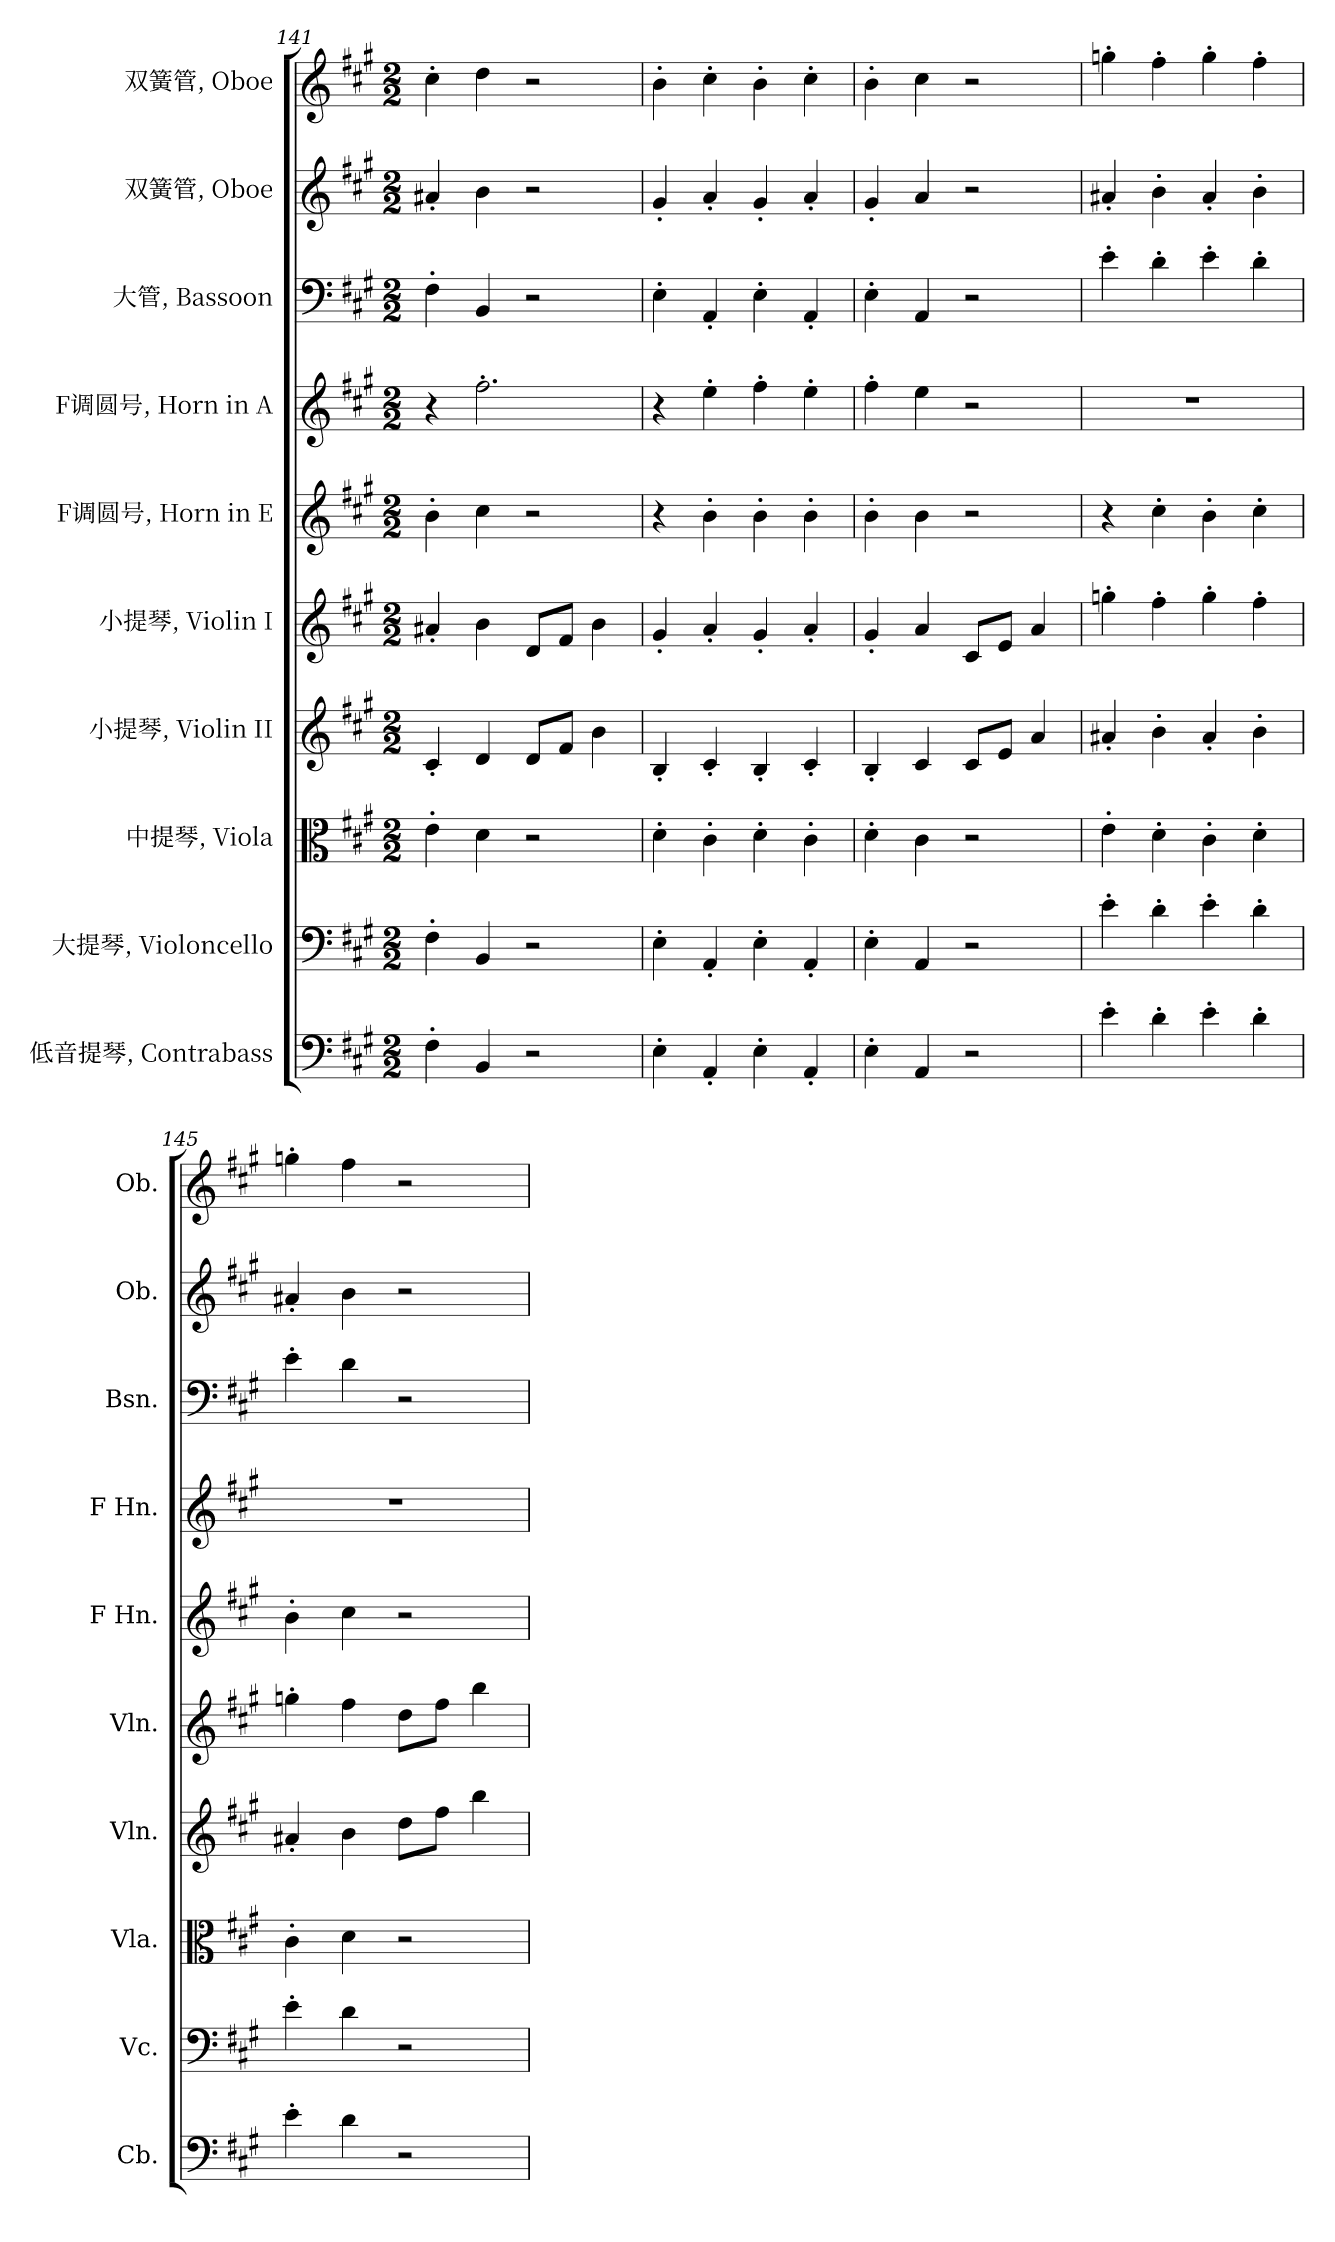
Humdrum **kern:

**kern	**kern	**kern	**kern	**kern	**kern	**kern	**kern	**kern	**kern
*part10	*part9	*part8	*part7	*part6	*part5	*part4	*part3	*part2	*part1
*staff10	*staff9	*staff8	*staff7	*staff6	*staff5	*staff4	*staff3	*staff2	*staff1
*I"低音提琴, Contrabass	*I"大提琴, Violoncello	*I"中提琴, Viola	*I"小提琴, Violin II	*I"小提琴, Violin I	*I"F调圆号, Horn in E	*I"F调圆号, Horn in A	*I"大管, Bassoon	*I"双簧管, Oboe	*I"双簧管, Oboe
*I'Cb.	*I'Vc.	*I'Vla.	*I'Vln.	*I'Vln.	*I'F Hn.	*I'F Hn.	*I'Bsn.	*I'Ob.	*I'Ob.
*clefF4	*clefF4	*clefC3	*clefG2	*clefG2	*clefG2	*clefG2	*clefF4	*clefG2	*clefG2
*ITrd7c12	*	*	*	*	*ITrd4c7	*ITrd4c7	*	*	*
*k[f#c#g#]	*k[f#c#g#]	*k[f#c#g#]	*k[f#c#g#]	*k[f#c#g#]	*k[f#c#]	*k[f#c#]	*k[f#c#g#]	*k[f#c#g#]	*k[f#c#g#]
*M2/2	*M2/2	*M2/2	*M2/2	*M2/2	*M2/2	*M2/2	*M2/2	*M2/2	*M2/2
=141	=141	=141	=141	=141	=141	=141	=141	=141	=141
4FF#'\	4F#'\	4e'\	4c#'/	4a#X'/	4e'\	4r	4F#'\	4a#X'/	4cc#'\
4BBB/	4BB/	4d\	4d/	4b\	4f#\	2.b'\	4BB/	4b\	4dd\
2r	2r	2r	8d/L	8d/L	2r	.	2r	2r	2r
.	.	.	8f#/J	8f#/J	.	.	.	.	.
.	.	.	4b\	4b\	.	.	.	.	.
!!LO:PB:g=z
=142	=142	=142	=142	=142	=142	=142	=142	=142	=142
4EE'\	4E'\	4d'\	4B'/	4g#'/	4r	4r	4E'\	4g#'/	4b'\
4AAA'/	4AA'/	4c#'\	4c#'/	4a'/	4e'\	4a'\	4AA'/	4a'/	4cc#'\
4EE'\	4E'\	4d'\	4B'/	4g#'/	4e'\	4b'\	4E'\	4g#'/	4b'\
4AAA'/	4AA'/	4c#'\	4c#'/	4a'/	4e'\	4a'\	4AA'/	4a'/	4cc#'\
=143	=143	=143	=143	=143	=143	=143	=143	=143	=143
4EE'\	4E'\	4d'\	4B'/	4g#'/	4e'\	4b'\	4E'\	4g#'/	4b'\
4AAA/	4AA/	4c#\	4c#/	4a/	4e\	4a\	4AA/	4a/	4cc#\
2r	2r	2r	8c#/L	8c#/L	2r	2r	2r	2r	2r
.	.	.	8e/J	8e/J	.	.	.	.	.
.	.	.	4a/	4a/	.	.	.	.	.
=144	=144	=144	=144	=144	=144	=144	=144	=144	=144
4E'\	4e'\	4e'\	4a#X'/	4ggn'\	4r	1r	4e'\	4a#X'/	4ggn'\
4D'\	4d'\	4d'\	4b'\	4ff#'\	4f#'\	.	4d'\	4b'\	4ff#'\
4E'\	4e'\	4c#'\	4a#'/	4gg'\	4e'\	.	4e'\	4a#'/	4gg'\
4D'\	4d'\	4d'\	4b'\	4ff#'\	4f#'\	.	4d'\	4b'\	4ff#'\
=145	=145	=145	=145	=145	=145	=145	=145	=145	=145
4E'\	4e'\	4c#'\	4a#X'/	4ggn'\	4e'\	1r	4e'\	4a#X'/	4ggn'\
4D\	4d\	4d\	4b\	4ff#\	4f#\	.	4d\	4b\	4ff#\
2r	2r	2r	8dd\L	8dd\L	2r	.	2r	2r	2r
.	.	.	8ff#\J	8ff#\J	.	.	.	.	.
.	.	.	4bb\	4bb\	.	.	.	.	.
=	=	=	=	=	=	=	=	=	=
*-	*-	*-	*-	*-	*-	*-	*-	*-	*-
